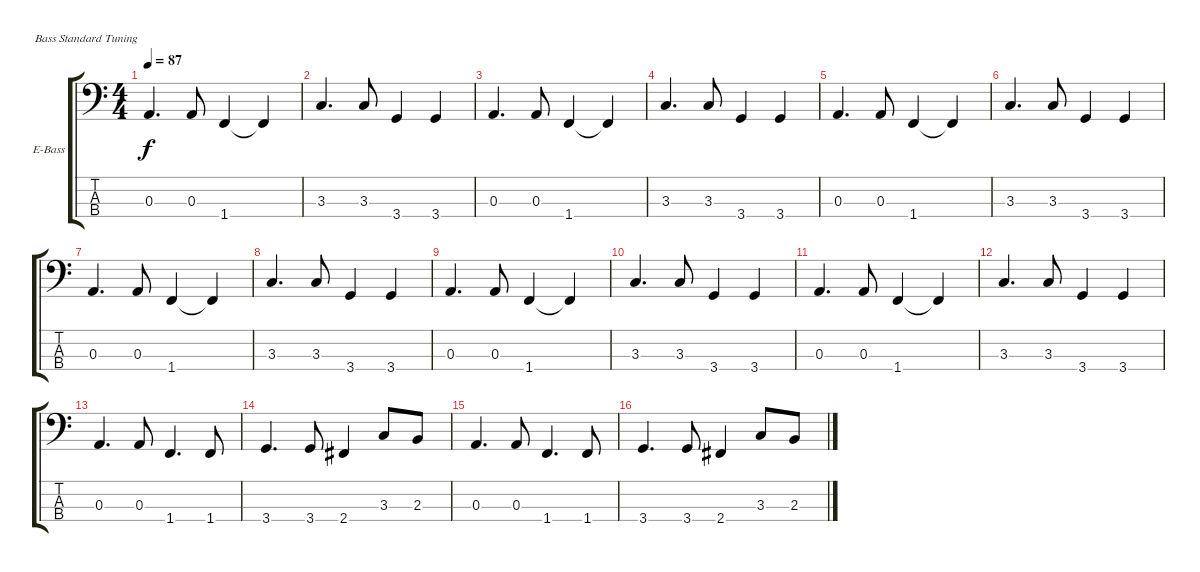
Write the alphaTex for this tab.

\bracketExtendMode groupsimilarinstruments
\firstSystemTrackNameOrientation horizontal
\otherSystemsTrackNameOrientation horizontal
\track ("Basse" "E-Bass") {instrument electricbasspick}
\staff {score tabs}
\tuning (G2 D2 A1 E1)
\ts (4 4)
\tempo 87
\clef f4
\ks c
0.3.4{d dy f} 0.3.8 1.4.4 1.4{t}.4 |
3.3.4{d} 3.3.8 3.4.4 3.4.4 |
0.3.4{d} 0.3.8 1.4.4 1.4{t}.4 |
3.3.4{d} 3.3.8 3.4.4 3.4.4 |
0.3.4{d} 0.3.8 1.4.4 1.4{t}.4 |
3.3.4{d} 3.3.8 3.4.4 3.4.4 |
0.3.4{d} 0.3.8 1.4.4 1.4{t}.4 |
3.3.4{d} 3.3.8 3.4.4 3.4.4 |
0.3.4{d} 0.3.8 1.4.4 1.4{t}.4 |
3.3.4{d} 3.3.8 3.4.4 3.4.4 |
0.3.4{d} 0.3.8 1.4.4 1.4{t}.4 |
3.3.4{d} 3.3.8 3.4.4 3.4.4 |
0.3.4{d} 0.3.8 1.4.4{d} 1.4.8 |
3.4.4{d} 3.4.8 2.4.4 3.3.8 2.3.8 |
0.3.4{d} 0.3.8 1.4.4{d} 1.4.8 |
3.4.4{d} 3.4.8 2.4.4 3.3.8 2.3.8
